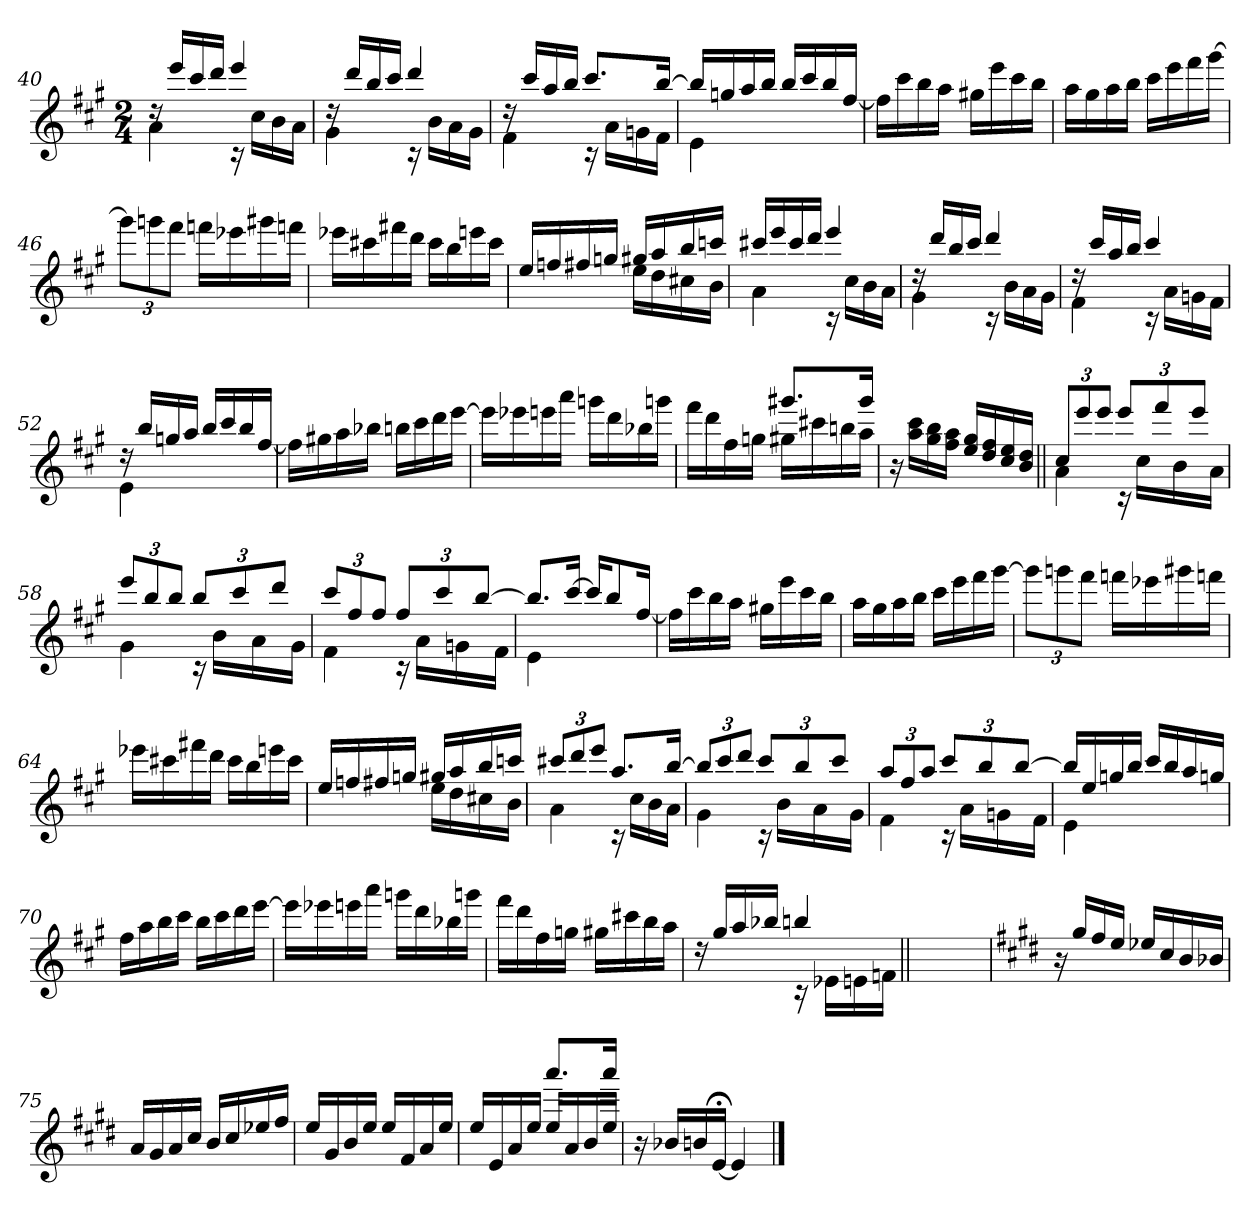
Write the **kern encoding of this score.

**kern
*part1
*staff1
*clefG2
*k[f#c#g#]
*A:
*M2/4
=40
*^
16rdd	4a\
16eee/LL	.
16ccc#/	.
16ddd/JJ	.
4eee/	16rc
.	16cc#\LL
.	16b\
.	16a\JJ
=41	=41
16rdd	4g#\
16ddd/LL	.
16bb/	.
16ccc#/JJ	.
4ddd/	16rc
.	16b\LL
.	16a\
.	16g#\JJ
=42	=42
16rdd	4f#\
16ccc#/LL	.
16aa/	.
16bb/JJ	.
8.ccc#/L	16rc
.	16a\LL
.	16gn\
[>16bb/Jk	16f#\JJ
=43	=43
16bb/LL]	4e\
16ggn/	.
16aa/	.
16bb/JJ	.
16bb/LL	4ryy
16ccc#/	.
16bb/	.
[>16ff#/JJ	.
*v	*v
!!LO:LB:g=z
=44
16ff#\LL]
16ccc#\
16bb\
16aa\JJ
16gg#X\LL
16eee\
16ccc#\
16bb\JJ
=45
16aa\LL
16gg#\
16aa\
16bb\JJ
16ccc#\LL
16eee\
16fff#\
[>16ggg#\JJ
=46
12ggg#\L]
12gggn\
12fff#\J
16fffn\LL
16eee-X\
16ggg#X\
16fffn\JJ
=47
16eee-X\LL
16ccc#X\
16fff#X\
16ddd\JJ
16ccc#\LL
16bb\
16eeen\
16ccc#\JJ
!!LO:PB:g=z
=48
*^
16ee/LL	4ryy
16ffn/	.
16ff#X/	.
16ggn/JJ	.
16gg#X/LL	16ee\LL
16aa/	16dd\
16bb/	16cc#X\
16cccn/JJ	16b\JJ
=49	=49
16ccc#X/LL	4a\
16eee/	.
16ccc#/	.
16ddd/JJ	.
4eee/	16rc
.	16cc#\LL
.	16b\
.	16a\JJ
=50	=50
16rdd	4g#\
16ddd/LL	.
16bb/	.
16ccc#/JJ	.
4ddd/	16rc
.	16b\LL
.	16a\
.	16g#\JJ
=51	=51
16rdd	4f#\
16ccc#/LL	.
16aa/	.
16bb/JJ	.
4ccc#/	16rc
.	16a\LL
.	16gn\
.	16f#\JJ
!!LO:LB:g=z	!!
=52	=52
16rdd	4e\
16bb/LL	.
16ggn/	.
16aa/JJ	.
16bb/LL	4ryy
16ccc#/	.
16bb/	.
[>16ff#/JJ	.
*v	*v
=53
16ff#\LL]
16gg#X\
16aa\
16bb-X\JJ
16bbn\LL
16ccc#\
16ddd\
[>16eee\JJ
=54
16eee\LL]
16eee-X\
16eeen\
16aaa\JJ
16gggn\LL
16ddd\
16bb-X\
16gggn\JJ
=55
*^
16fff#\LL	4ryy
16ddd\	.
16ff#\	.
16ggn\JJ	.
16gg#X\LL	8.ggg#X!/L
16ccc#X\	.
16bbn\	.
16aa\JJ	16ggg#!/Jk
*v	*v
!!LO:LB:g=z
=56
16r
16aa\ 16ccc#\LL
16gg#\ 16bb\
16ff#\ 16aa\JJ
16ee/ 16gg#/LL
16dd/ 16ff#/
16cc#/ 16ee/
16b/ 16dd/JJ
=57||
*^
12cc#/L	4a\
12eee/	.
12eee/J	.
12eee/L	16rc
.	16cc#\LL
12fff#/	.
.	16b\
12eee/J	.
.	16a\JJ
=58	=58
12eee/L	4g#\
12bb/	.
12bb/J	.
12bb/L	16rc
.	16b\LL
12ccc#/	.
.	16a\
12ddd/J	.
.	16g#\JJ
=59	=59
12ccc#/L	4f#\
12ff#/	.
12ff#/J	.
12ff#/L	16rc
.	16a\LL
12ccc#/	.
.	16gn\
[<12bb/J	.
.	16f#\JJ
=60	=60
8.bb/L]	4e\
[>16ccc#/Jk	.
16ccc#/KL]	4ryy
8bb/	.
[>16ff#/Jk	.
*v	*v
!!LO:LB:g=z
=61
16ff#\LL]
16ccc#\
16bb\
16aa\JJ
16gg#X\LL
16eee\
16ccc#\
16bb\JJ
=62
16aa\LL
16gg#\
16aa\
16bb\JJ
16ccc#\LL
16eee\
16fff#\
[>16ggg#\JJ
=63
12ggg#\L]
12gggn\
12fff#\J
16fffn\LL
16eee-X\
16ggg#X\
16fffn\JJ
=64
16eee-X\LL
16ccc#X\
16fff#X\
16ddd\JJ
16ccc#\LL
16bb\
16eeen\
16ccc#\JJ
!!LO:LB:g=z
=65
*^
16ee/LL	4ryy
16ffn/	.
16ff#X/	.
16ggn/JJ	.
16gg#X/LL	16ee\LL
16aa/	16dd\
16bb/	16cc#X\
16cccn/JJ	16b\JJ
=66	=66
12ccc#X/L	4a\
12ddd/	.
12eee/J	.
8.aa/L	16rc
.	16cc#\LL
.	16b\
[<16bb/Jk	16a\JJ
=67	=67
12bb/L]	4g#\
12ccc#/	.
12ddd/J	.
12ccc#/L	16rc
.	16b\LL
12bb/	.
.	16a\
12ccc#/J	.
.	16g#\JJ
=68	=68
12aa/L	4f#\
12ff#/	.
12aa/J	.
12ccc#/L	16rc
.	16a\LL
12bb/	.
.	16gn\
[<12bb/J	.
.	16f#\JJ
=69	=69
16bb/LL]	4e\
16ee/	.
16ggn/	.
16bb/JJ	.
16ccc#/LL	4ryy
16bb/	.
16aa/	.
16ggn/JJ	.
*v	*v
!!LO:LB:g=z
=70
16ff#\LL
16aa\
16bb\
16ccc#\JJ
16bb\LL
16ccc#\
16ddd\
[16eee\JJ
=71
16eee\LL]
16eee-X\
16eeen\
16aaa\JJ
16gggn\LL
16ddd\
16bb-X\
16gggn\JJ
=72
16fff#\LL
16ddd\
16ff#\
16ggn\JJ
16gg#X\LL
16ccc#X\
16bb\
16aa\JJ
=73
*^
16rdd	4ryy
16gg#/LL	.
16aa/	.
16bb-X/JJ	.
4bbn/	16rc
.	16e-X\LL
.	16en\
.	16fn\JJ
*v	*v
=73X732||
2ryy
!!LO:LB:g=z
=74
*k[f#c#g#d#]
*E:
16r
16gg#/LL
16ff#/
16ee/JJ
16ee-X/LL
16cc#/
16b/
16b-X/JJ
=75
16a/LL
16g#/
16a/
16cc#/JJ
16b/LL
16cc#/
16ee-X/
16ff#/JJ
=76
16ee/LL
16g#/
16b/
16ee/JJ
16ee/LL
16f#/
16a/
16ee/JJ
=77
*^
16ee/LL	4ryy
16e/	.
16a/	.
16ee/JJ	.
16ee/LL	8.aaa!/L
16a/	.
16b/	.
16ee/JJ	16aaa!/Jk
*v	*v
=78
16r
16b-X/LL
16bn/
[16e;/JJ
4e/]
==
*-
